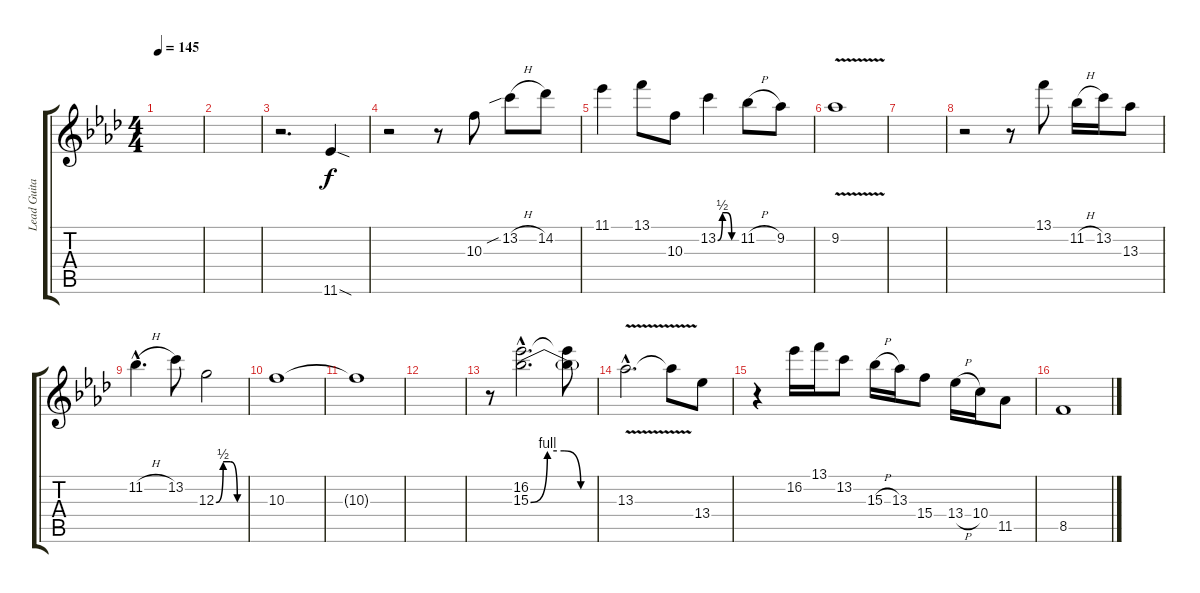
\track ("Lead Guitar" "Lead Guita") {instrument electricguitarjazz}
\staff {score tabs}
\tuning (E4 B3 G3 D3 A2 E2) {hide}
\ts (4 4)
\tempo 145
\clef g2
\ks ab
|
|
r.2{d} 11.6{sod}.4 |
r.2 r.8 10.3.8 13.2{sib h}.8 14.2.8 |
11.1.4 13.1.8 10.3.8 13.2{be (custom 0 0 15 2 30 2 45 0 60 0)}.4 11.2{h}.8 9.2.8 |
9.2{v}.1 |
|
r.2 r.8 13.1.8 11.2{h}.16 13.2.16 13.3.8 |
11.2{h hac}.4{d} 13.2.8 12.3{be (custom 0 0 15 2 30 2 45 0 60 0)}.2 |
10.3.1 |
10.3{t}.1 |
|
r.8 (16.2{hac} 15.3{be (custom 0 0 15 4 30 4 45 0 60 0) hac}).2{d} (16.2{t} 15.3{t}).8 |
13.3{v hac}.2{d} 13.3{t}.8 13.4.8 |
r.4 16.2.16 13.1.16 13.2.8 15.3{h}.16 13.3.16 15.4.8 13.4{h}.16 10.4.16 11.5.8 |
8.5.1
